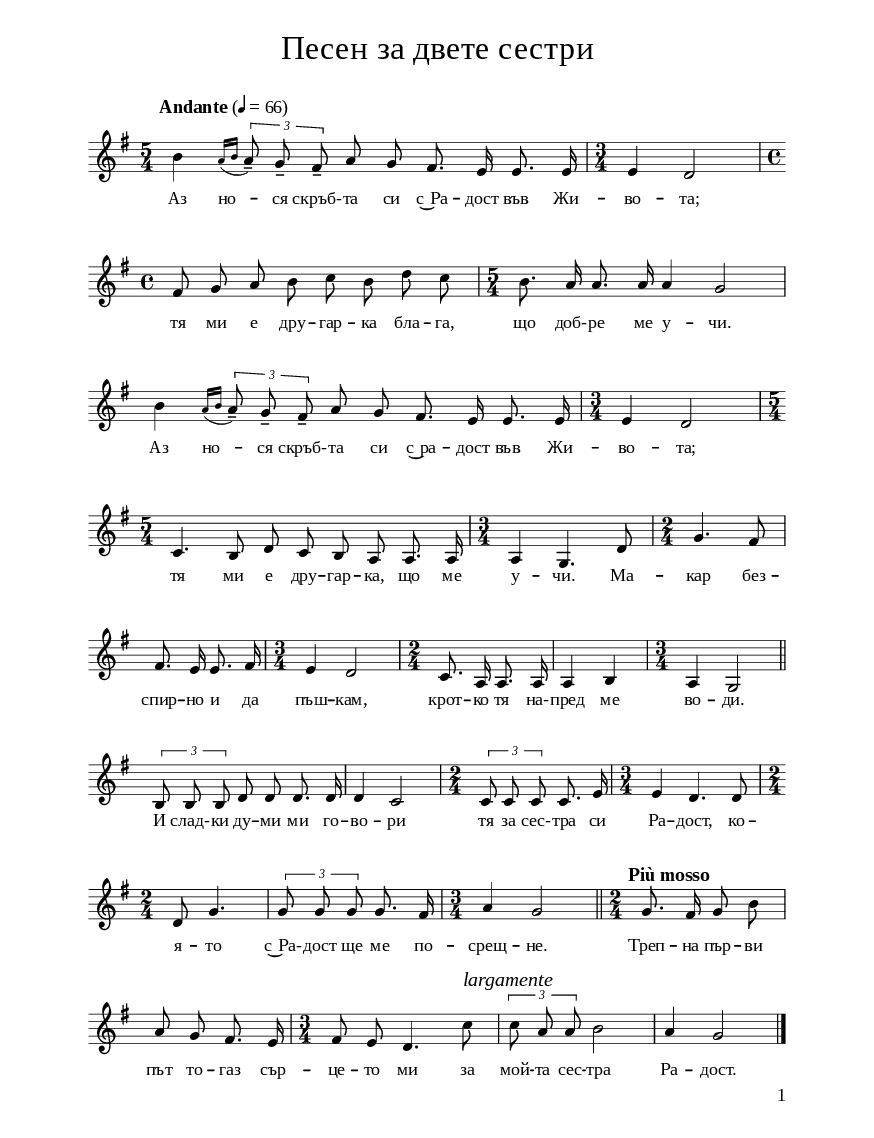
\version "2.24.2"

% include paper part and global functions
\include "include/globals.ily"

\bookpart {
  \label #'ref180
  \tocItem \markup "Песен за двете сестри"
  \include "include/bookpart-paper.ily"
  \score {
    \include "include/score-layout.ily"

    \new Voice \absolute {
      \clef treble
      \key g \major
      \time 5/4
      \tempoFunc "Andante" 4 "66"
      \autoBeamOff
      b'4
      \grace {  a'16 ( [  b'16 ] } \times 2/3 {
        a'8 )
        --  g'8 --  fis'8 --
      }
      a'8  g'8  fis'8.  e'16  e'8. e'16 | % 2
      \time 3/4   % 2
      e'4  d'2 \break | % 3
      \time 4/4   % 3
      fis'8  g'8  a'8  b'8  c''8
      b'8  d''8  c''8 | % 4
      \time 5/4  b'8.  a'16  a'8.  a'16  a'4 g'2 \break | % 5
      b'4
      \grace { a'16 ( [ b'16 ] } \times 2/3 {
        a'8 )
        -- g'8 -- fis'8 --
      }
      a'8 g'8 fis'8. e'16 e'8.
      e'16 | % 6
      \time 3/4  | % 6
      e'4 d'2 \break | % 7
      \time 5/4  | % 7
      c'4. b8 d'8 c'8 b8 a8
      a8. a16 | % 8
      \time 3/4  | % 8
      a4 g4. d'8 | % 9
      \time 2/4  | % 9
      g'4. fis'8 \break |
      fis'8. e'16 e'8. fis'16 | % 11
      \time 3/4  | % 11
      e'4 d'2 | % 12
      \time 2/4  | % 12
      c'8. a16 a8. a16 | % 13
      a4 b4 | % 14
      \time 3/4  | % 14
      a4 g2 \bar "||"
      \break | % 15
      \times 2/3  {
        b8 b8 b8
      }
      d'8 d'8 d'8. d'16 | % 16
      d'4 c'2 | % 17
      \time 2/4  | % 17
      \times 2/3  {
        c'8 c'8 c'8
      }
      c'8. e'16  | % 18
      \time 3/4  | % 18
      e'4 d'4. d'8 | % 19
      \time 2/4 \break | % 19
      d'8 g'4. |
      \times 2/3  {
        g'8 g'8 g'8
      }
      g'8. fis'16  | % 21
      \time 3/4  | % 21
      a'4 g'2 \bar "||"
      \time 2/4  | % 22
      \tempo"Più mosso" g'8. fis'16
      g'8  b'8 | \break % 23
      a'8 g'8 fis'8. e'16 | % 24
      \time 3/4  | % 24
      fis'8 e'8 d'4.  c''8 ^\markup{
        \huge \italic  {largamente}
      }
      | % 25
      \times 2/3  {
        c''8 a'8 a'8
      }
      b'2 | % 26
      a'4 g'2 \bar "|."

    }
    \addlyrics {
      Аз  но -- ся "скръб-" -- та си
      с~Ра -- дост във Жи -- во -- та;
      тя ми е дру -- гар -- ка бла --
      га, що "доб-" -- ре ме у -- чи. Аз
      но -- ся "скръб-" -- та си
      с~ра -- дост във Жи -- во -- та;
      тя ми е дру -- гар -- ка, що ме
      у -- чи. Ма -- кар без -- спир -- но
      и да пъш -- кам, крот -- ко тя "на-"
      -- пред ме во -- ди. И "слад-" -- ки
      ду -- ми ми го -- во -- ри тя за
      "сес-" -- тра си Ра -- дост, ко -- я --
      то "с~Ра-" -- дост ще ме по -- срещ
      -- не. Треп -- на пър -- ви път то
      -- газ сър -- це -- то ми за мой --
      та сес -- тра Ра -- дост.
    }

    \header {
      title = \titleFunc "Песен за двете сестри" "Pesen za dvete sestri"
    }

    \midi{}

  }



}
